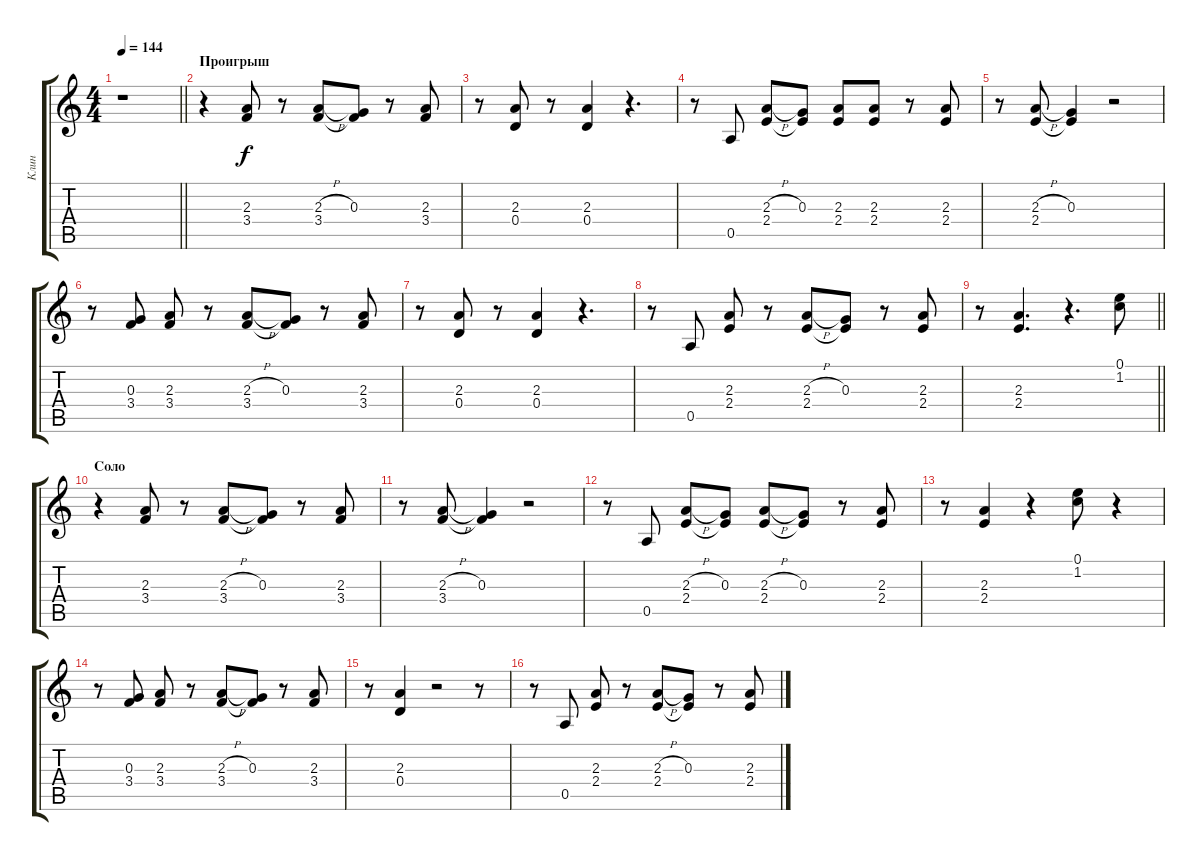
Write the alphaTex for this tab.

\track ("Клин" "Клин") {instrument electricguitarclean}
\staff {score tabs}
\tuning (E4 B3 G3 D3 A2 E2) {hide}
\ts (4 4)
\tempo 144
\clef g2
\barLineRight lightlight
\ks c
r.1{dy f} |
\section ("" "Проигрыш")
r.4 (2.3 3.4).8 r.8 (2.3{h} 3.4).8 (0.3 3.4{t}).8 r.8 (2.3 3.4).8 |
r.8 (2.3 0.4).8 r.8 (2.3 0.4).4 r.4{d} |
r.8 0.5.8 (2.3{h} 2.4).8 (0.3 2.4{t}).8 (2.3 2.4).8 (2.3 2.4).8 r.8 (2.3 2.4).8 |
r.8 (2.3{h} 2.4).8 (0.3 2.4{t}).4 r.2 |
r.8 (0.3 3.4).8 (2.3 3.4).8 r.8 (2.3{h} 3.4).8 (0.3 3.4{t}).8 r.8 (2.3 3.4).8 |
r.8 (2.3 0.4).8 r.8 (2.3 0.4).4 r.4{d} |
r.8 0.5.8 (2.3 2.4).8 r.8 (2.3{h} 2.4).8 (0.3 2.4{t}).8 r.8 (2.3 2.4).8 |
\barLineRight lightlight
r.8 (2.3 2.4).4{d} r.4{d} (0.1 1.2).8 |
\section ("" "Соло")
r.4 (2.3 3.4).8 r.8 (2.3{h} 3.4).8 (0.3 3.4{t}).8 r.8 (2.3 3.4).8 |
r.8 (2.3{h} 3.4).8 (0.3 3.4{t}).4 r.2 |
r.8 0.5.8 (2.3{h} 2.4).8 (0.3 2.4{t}).8 (2.3{h} 2.4).8 (0.3 2.4{t}).8 r.8 (2.3 2.4).8 |
r.8 (2.3 2.4).4 r.4 (0.1 1.2).8 r.4 |
r.8 (0.3 3.4).8 (2.3 3.4).8 r.8 (2.3{h} 3.4).8 (0.3 3.4{t}).8 r.8 (2.3 3.4).8 |
r.8 (2.3 0.4).4 r.2 r.8 |
r.8 0.5.8 (2.3 2.4).8 r.8 (2.3{h} 2.4).8 (0.3 2.4{t}).8 r.8 (2.3 2.4).8
